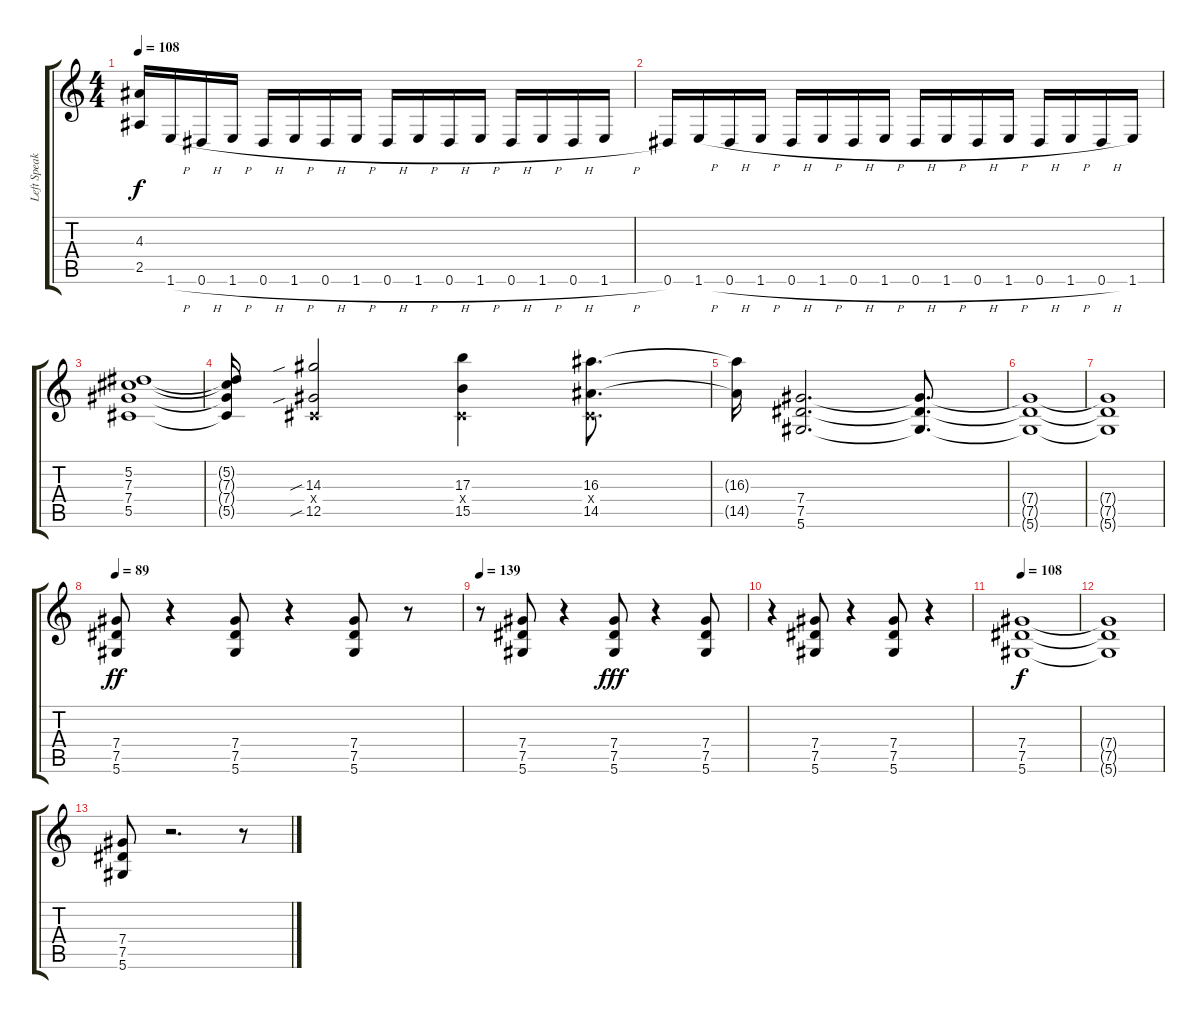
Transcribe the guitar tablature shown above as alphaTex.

\track ("Left Speaker 1" "Left Speak") {instrument distortionguitar}
\staff {score tabs}
\tuning (Eb4 Bb3 Gb3 Db3 Ab2 Eb2) {hide}
\ts (4 4)
\tempo 108
\clef g2
\ks c
(4.3{t} 2.5{t}).16{dy f} 1.6{h}.16 0.6{h}.16 1.6{h}.16 0.6{h}.16 1.6{h}.16 0.6{h}.16 1.6{h}.16 0.6{h}.16 1.6{h}.16 0.6{h}.16 1.6{h}.16 0.6{h}.16 1.6{h}.16 0.6{h}.16 1.6{h}.16 |
0.6.16 1.6{h}.16 0.6{h}.16 1.6{h}.16 0.6{h}.16 1.6{h}.16 0.6{h}.16 1.6{h}.16 0.6{h}.16 1.6{h}.16 0.6{h}.16 1.6{h}.16 0.6{h}.16 1.6{h}.16 0.6{h}.16 1.6.16 |
(5.2 7.3 7.4 5.5).1 |
(5.2{t} 7.3{t} 7.4{t} 5.5{t}).16 (14.3{sib} 0.4{x} 12.5{sib}).2 (17.3 0.4{x} 15.5).4 (16.3 0.4{x} 14.5).8{d} |
(16.3{t} 14.5{t}).16 (7.4 7.5 5.6).2{d} (7.4{t} 7.5{t} 5.6{t}).8{d} |
(7.4{t} 7.5{t} 5.6{t}).1 |
(7.4{t} 7.5{t} 5.6{t}).1 |
\tempo 89
(7.4 7.5 5.6).8{dy ff} r.4 (7.4 7.5 5.6).8 r.4 (7.4 7.5 5.6).8 r.8 |
\tempo 139
r.8 (7.4 7.5 5.6).8 r.4 (7.4 7.5 5.6).8{dy fff} r.4 (7.4 7.5 5.6).8 |
r.4 (7.4 7.5 5.6).8 r.4 (7.4 7.5 5.6).8 r.4 |
\tempo 108
(7.4 7.5 5.6).1{dy f} |
(7.4{t} 7.5{t} 5.6{t}).1 |
(7.4 7.5 5.6).8 r.2{d} r.8
